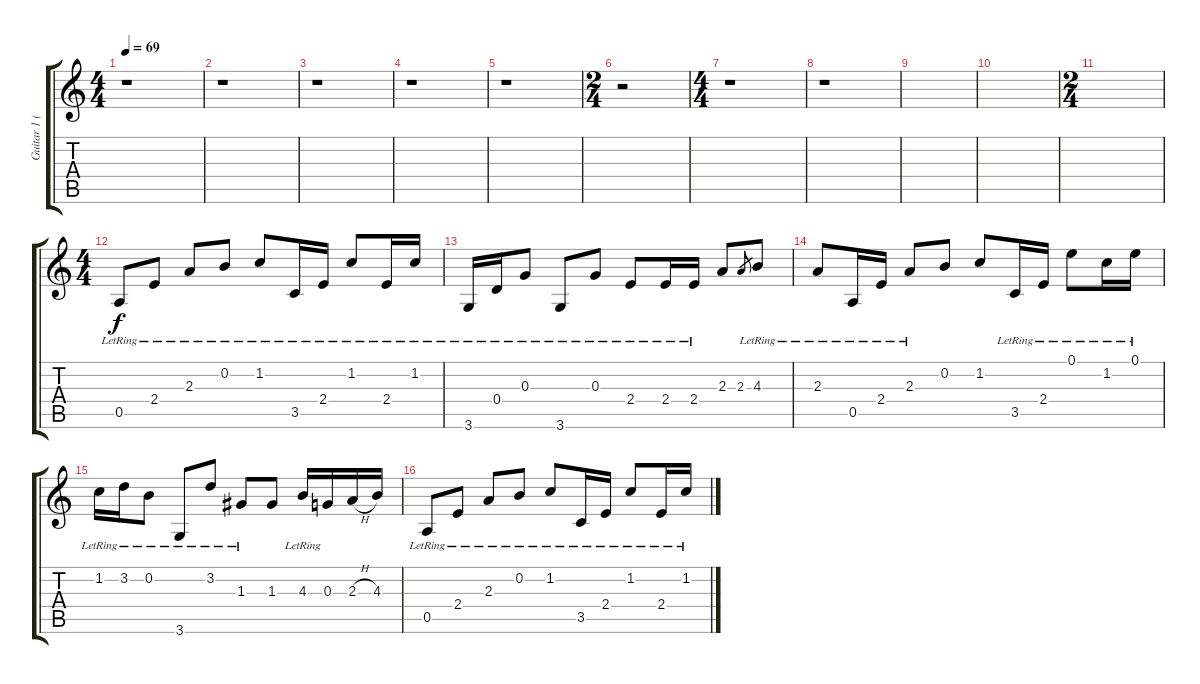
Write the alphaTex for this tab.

\track ("Guitar 1 (Acoustic)" "Guitar 1 (") {instrument acousticguitarnylon}
\staff {score tabs}
\tuning (E4 B3 G3 D3 A2 E2) {hide}
\ts (4 4)
\tempo 69
\clef g2
\ks c
r.1{dy f} |
r.1 |
r.1 |
r.1 |
r.1 |
\ts (2 4)
r.2 |
\ts (4 4)
r.1 |
r.1 |
|
|
\ts (2 4)
|
\ts (4 4)
0.5{lr}.8 2.4{lr}.8 2.3{lr}.8 0.2{lr}.8 1.2{lr}.8 3.5{lr}.16 2.4{lr}.16 1.2{lr}.8 2.4{lr}.16 1.2{lr}.16 |
3.6{lr}.16 0.4{lr}.16 0.3{lr}.8 3.6{lr}.8 0.3{lr}.8 2.4{lr}.8 2.4{lr}.16 2.4{lr}.16 2.3.8 2.3.8{gr} 4.3{lr}.8 |
2.3{lr}.8 0.5{lr}.16 2.4{lr}.16 2.3{lr}.8 0.2.8 1.2.8 3.5{lr}.16 2.4{lr}.16 0.1{lr}.8 1.2{lr}.16 0.1{lr}.16 |
1.2{lr}.16 3.2{lr}.16 0.2{lr}.8 3.6{lr}.8 3.2{lr}.8 1.3{lr}.8 1.3.8 4.3{lr}.16 0.3.16 2.3{h}.16 4.3.16 |
0.5{lr}.8 2.4{lr}.8 2.3{lr}.8 0.2{lr}.8 1.2{lr}.8 3.5{lr}.16 2.4{lr}.16 1.2{lr}.8 2.4{lr}.16 1.2{lr}.16
